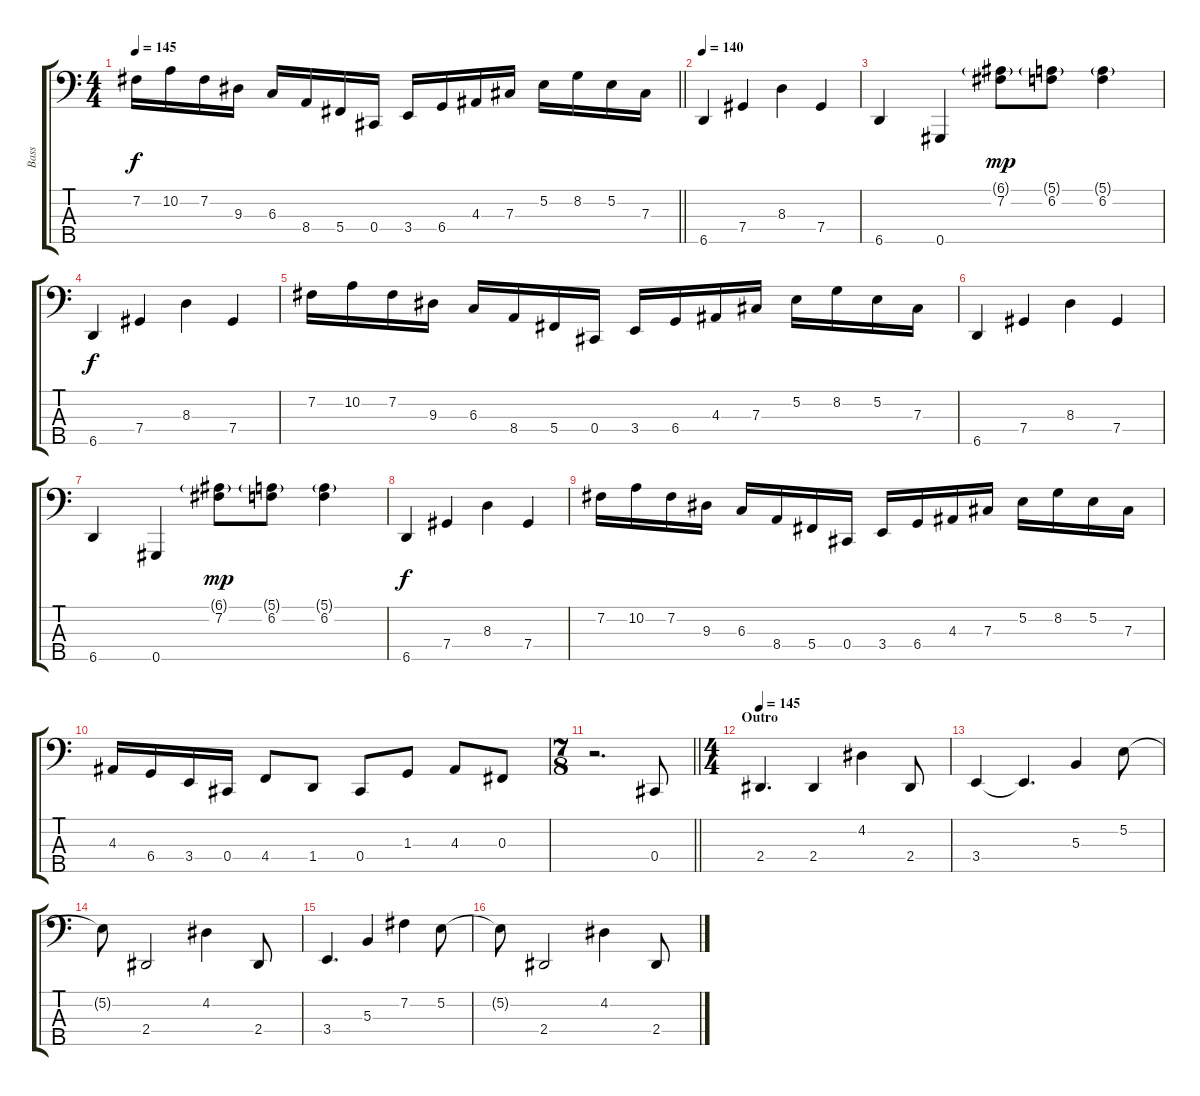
\track ("Bass" "Bass") {instrument electricbassfinger}
\staff {score tabs}
\tuning (E2 B1 Gb1 Db1 Ab0) {hide}
\ts (4 4)
\tempo 145
\clef f4
\barLineRight lightlight
\ks c
7.2.16{dy f} 10.2.16 7.2.16 9.3.16 6.3.16 8.4.16 5.4.16 0.4.16 3.4.16 6.4.16 4.3.16 7.3.16 5.2.16 8.2.16 5.2.16 7.3.16 |
\tempo 140
6.5.4 7.4.4 8.3.4 7.4.4 |
6.5.4 0.5.4 (6.1{g} 7.2).8{dy mp} (5.1{g} 6.2).8 (5.1{g} 6.2).4 |
6.5.4{dy f} 7.4.4 8.3.4 7.4.4 |
7.2.16 10.2.16 7.2.16 9.3.16 6.3.16 8.4.16 5.4.16 0.4.16 3.4.16 6.4.16 4.3.16 7.3.16 5.2.16 8.2.16 5.2.16 7.3.16 |
6.5.4 7.4.4 8.3.4 7.4.4 |
6.5.4 0.5.4 (6.1{g} 7.2).8{dy mp} (5.1{g} 6.2).8 (5.1{g} 6.2).4 |
6.5.4{dy f} 7.4.4 8.3.4 7.4.4 |
7.2.16 10.2.16 7.2.16 9.3.16 6.3.16 8.4.16 5.4.16 0.4.16 3.4.16 6.4.16 4.3.16 7.3.16 5.2.16 8.2.16 5.2.16 7.3.16 |
4.3.16 6.4.16 3.4.16 0.4.16 4.4.8 1.4.8 0.4.8 1.3.8 4.3.8 0.3.8 |
\ts (7 8)
\barLineRight lightlight
r.2{d} 0.4.8 |
\ts (4 4)
\section ("" "Outro")
\tempo 145
2.4.4{d} 2.4.4 4.2.4 2.4.8 |
3.4.4 3.4{t}.4{d} 5.3.4 5.2.8 |
5.2{t}.8 2.4.2 4.2.4 2.4.8 |
3.4.4{d} 5.3.4 7.2.4 5.2.8 |
5.2{t}.8 2.4.2 4.2.4 2.4.8
